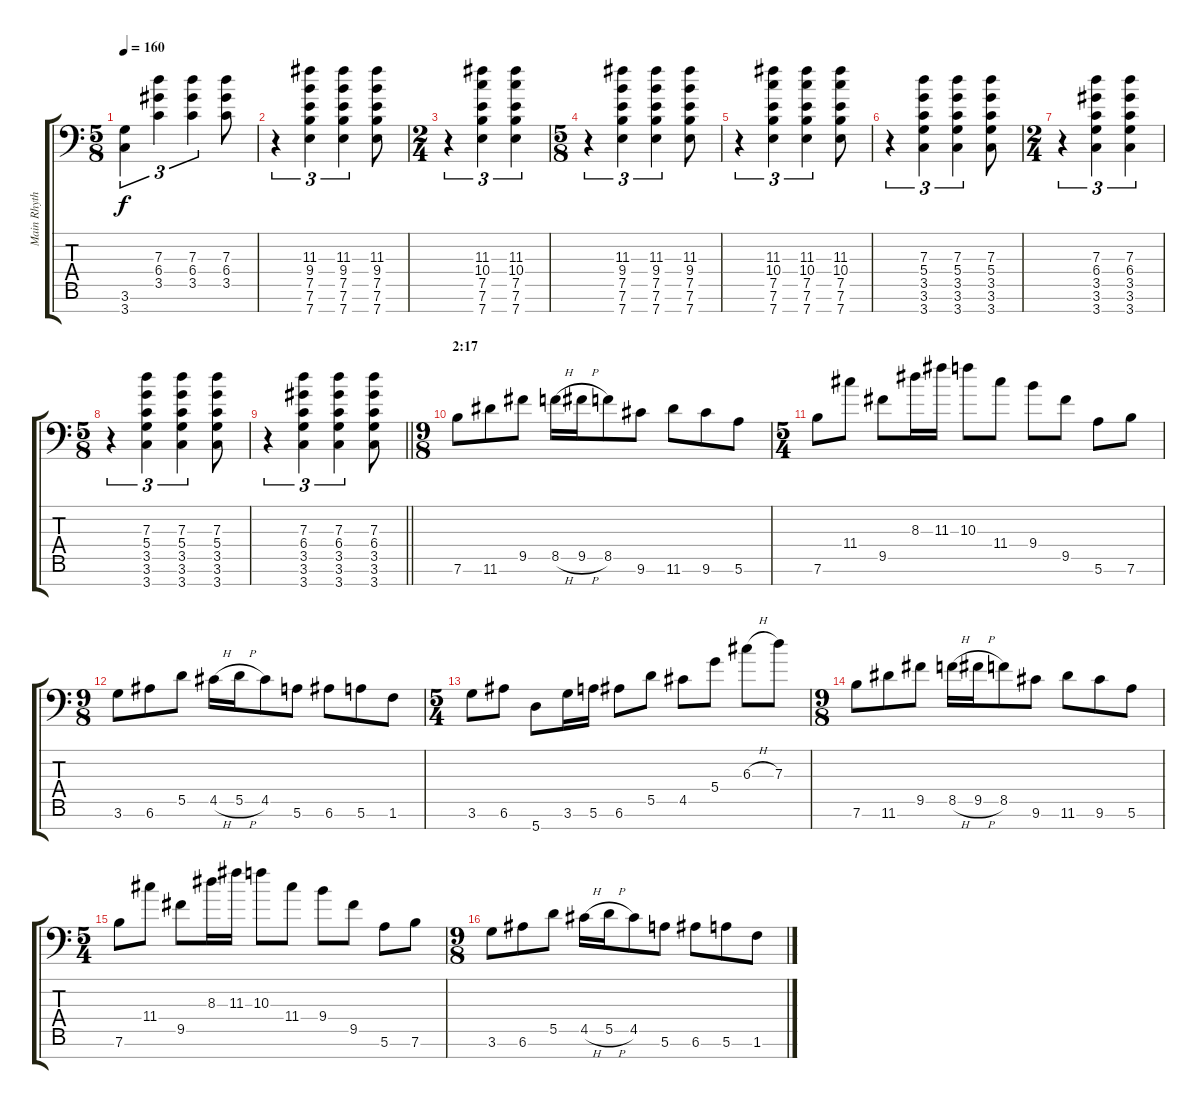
\track ("Main Rhythm Guitar L Different Sound" "Main Rhyth") {mute instrument overdrivenguitar}
\staff {score tabs}
\tuning (E4 B3 G3 D3 A2 E2 A1) {hide}
\ts (5 8)
\tempo 160
\clef f4
\ks c
(3.6 3.7).4{tu (3 2) dy f} (7.3 6.4 3.5).4{tu (3 2)} (7.3 6.4 3.5).4{tu (3 2)} (7.3 6.4 3.5).8 |
r.4{tu (3 2)} (11.3 9.4 7.5 7.6 7.7).4{tu (3 2)} (11.3 9.4 7.5 7.6 7.7).4{tu (3 2)} (11.3 9.4 7.5 7.6 7.7).8 |
\ts (2 4)
r.4{tu (3 2)} (11.3 10.4 7.5 7.6 7.7).4{tu (3 2)} (11.3 10.4 7.5 7.6 7.7).4{tu (3 2)} |
\ts (5 8)
r.4{tu (3 2)} (11.3 9.4 7.5 7.6 7.7).4{tu (3 2)} (11.3 9.4 7.5 7.6 7.7).4{tu (3 2)} (11.3 9.4 7.5 7.6 7.7).8 |
r.4{tu (3 2)} (11.3 10.4 7.5 7.6 7.7).4{tu (3 2)} (11.3 10.4 7.5 7.6 7.7).4{tu (3 2)} (11.3 10.4 7.5 7.6 7.7).8 |
r.4{tu (3 2)} (7.3 5.4 3.5 3.6 3.7).4{tu (3 2)} (7.3 5.4 3.5 3.6 3.7).4{tu (3 2)} (7.3 5.4 3.5 3.6 3.7).8 |
\ts (2 4)
r.4{tu (3 2)} (7.3 6.4 3.5 3.6 3.7).4{tu (3 2)} (7.3 6.4 3.5 3.6 3.7).4{tu (3 2)} |
\ts (5 8)
r.4{tu (3 2)} (7.3 5.4 3.5 3.6 3.7).4{tu (3 2)} (7.3 5.4 3.5 3.6 3.7).4{tu (3 2)} (7.3 5.4 3.5 3.6 3.7).8 |
\barLineRight lightlight
r.4{tu (3 2)} (7.3 6.4 3.5 3.6 3.7).4{tu (3 2)} (7.3 6.4 3.5 3.6 3.7).4{tu (3 2)} (7.3 6.4 3.5 3.6 3.7).8 |
\ts (9 8)
\section ("" "2:17")
7.6.8 11.6.8 9.5.8 8.5{h}.16 9.5{h}.16 8.5.8 9.6.8 11.6.8 9.6.8 5.6.8 |
\ts (5 4)
7.6.8 11.4.8 9.5.8 8.3.16 11.3.16 10.3.8 11.4.8 9.4.8 9.5.8 5.6.8 7.6.8 |
\ts (9 8)
3.6.8 6.6.8 5.5.8 4.5{h}.16 5.5{h}.16 4.5.8 5.6.8 6.6.8 5.6.8 1.6.8 |
\ts (5 4)
3.6.8 6.6.8 5.7.8 3.6.16 5.6.16 6.6.8 5.5.8 4.5.8 5.4.8 6.3{h}.8 7.3.8 |
\ts (9 8)
7.6.8 11.6.8 9.5.8 8.5{h}.16 9.5{h}.16 8.5.8 9.6.8 11.6.8 9.6.8 5.6.8 |
\ts (5 4)
7.6.8 11.4.8 9.5.8 8.3.16 11.3.16 10.3.8 11.4.8 9.4.8 9.5.8 5.6.8 7.6.8 |
\ts (9 8)
3.6.8 6.6.8 5.5.8 4.5{h}.16 5.5{h}.16 4.5.8 5.6.8 6.6.8 5.6.8 1.6.8
